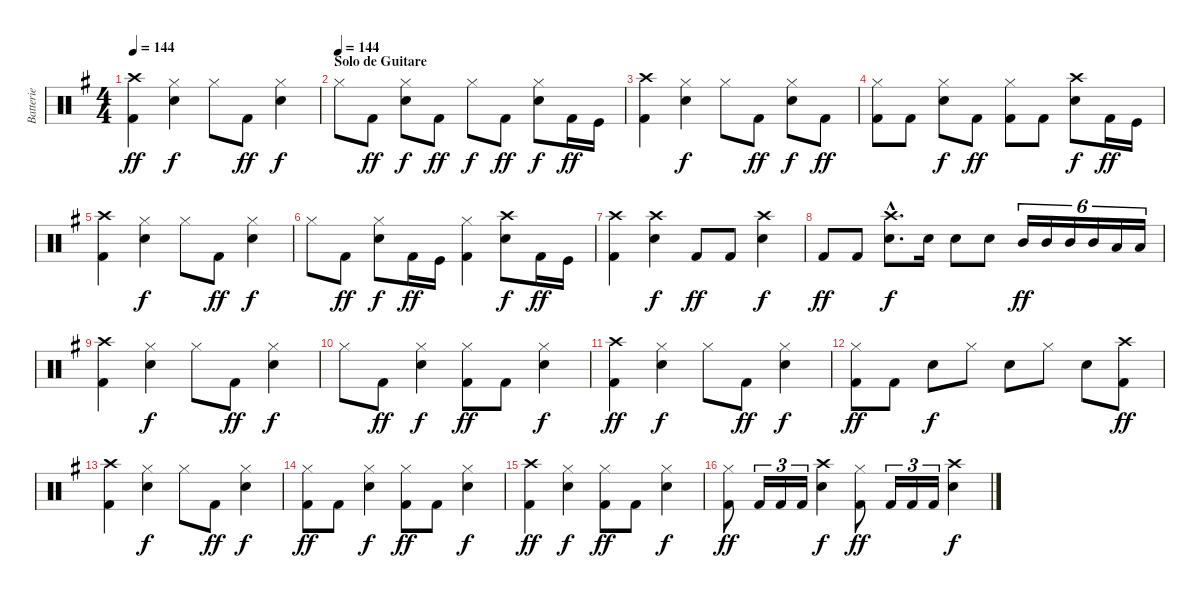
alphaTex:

\track ("Batterie" "Batterie") {instrument percussion}
\staff {score}
\articulation defaults
\ts (4 4)
\tempo 144
\clef neutral
\ks g
("Crash high (hit)" "Kick (hit) 2").4{dy ff} ("Hi-Hat (closed)" "Snare (hit) 2").4{dy f} "Hi-Hat (closed)".8 "Kick (hit) 2".8{dy ff} ("Hi-Hat (closed)" "Snare (hit) 2").4{dy f} |
\section ("" "Solo de Guitare")
\tempo (144)
"Hi-Hat (closed)".8 "Kick (hit) 2".8{dy ff} ("Hi-Hat (closed)" "Snare (hit) 2").8{dy f} "Kick (hit) 2".8{dy ff} "Hi-Hat (closed)".8{dy f} "Kick (hit) 2".8{dy ff} ("Hi-Hat (closed)" "Snare (hit) 2").8{dy f} "Kick (hit) 2".16{dy ff} "Kick (hit)".16 |
("Crash high (hit)" "Kick (hit) 2").4 ("Hi-Hat (closed)" "Snare (hit) 2").4{dy f} "Hi-Hat (closed)".8 "Kick (hit) 2".8{dy ff} ("Hi-Hat (closed)" "Snare (hit) 2").8{dy f} "Kick (hit) 2".8{dy ff} |
("Hi-Hat (closed)" "Kick (hit) 2").8 "Kick (hit) 2".8 ("Hi-Hat (closed)" "Snare (hit) 2").8{dy f} "Kick (hit) 2".8{dy ff} ("Hi-Hat (closed)" "Kick (hit) 2").8 "Kick (hit) 2".8 ("Crash high (hit)" "Snare (hit) 2").8{dy f} "Kick (hit) 2".16{dy ff} "Kick (hit)".16 |
("Crash high (hit)" "Kick (hit) 2").4 ("Hi-Hat (closed)" "Snare (hit) 2").4{dy f} "Hi-Hat (closed)".8 "Kick (hit) 2".8{dy ff} ("Hi-Hat (closed)" "Snare (hit) 2").4{dy f} |
"Hi-Hat (closed)".8 "Kick (hit) 2".8{dy ff} ("Hi-Hat (closed)" "Snare (hit) 2").8{dy f} "Kick (hit) 2".16{dy ff} "Kick (hit)".16 ("Hi-Hat (closed)" "Kick (hit) 2").4 ("Crash high (hit)" "Snare (hit) 2").8{dy f} "Kick (hit) 2".16{dy ff} "Kick (hit)".16 |
("Crash high (hit)" "Kick (hit) 2").4 ("Crash high (hit)" "Snare (hit) 2").4{dy f} "Kick (hit) 2".8{dy ff} "Kick (hit) 2".8 ("Crash high (hit)" "Snare (hit) 2").4{dy f} |
"Kick (hit) 2".8{dy ff} "Kick (hit) 2".8 ("Crash high (hit)"{hac} "Snare (hit) 2"{hac}).8{d dy f} "Snare (hit) 2".16 "Snare (hit) 2".8 "Snare (hit) 2".8 "Mid Tom (hit)".16{tu (6 4) dy ff} "Mid Tom (hit)".16{tu (6 4)} "Mid Tom (hit)".16{tu (6 4)} "Mid Tom (hit)".16{tu (6 4)} "Low Tom (hit)".16{tu (6 4)} "Low Tom (hit)".16{tu (6 4)} |
("Crash high (hit)" "Kick (hit) 2").4 ("Hi-Hat (closed)" "Snare (hit) 2").4{dy f} "Hi-Hat (closed)".8 "Kick (hit) 2".8{dy ff} ("Hi-Hat (closed)" "Snare (hit) 2").4{dy f} |
"Hi-Hat (closed)".8 "Kick (hit) 2".8{dy ff} ("Hi-Hat (closed)" "Snare (hit) 2").4{dy f} ("Hi-Hat (closed)" "Kick (hit) 2").8{dy ff} "Kick (hit) 2".8 ("Hi-Hat (closed)" "Snare (hit) 2").4{dy f} |
("Crash high (hit)" "Kick (hit) 2").4{dy ff} ("Hi-Hat (closed)" "Snare (hit) 2").4{dy f} "Hi-Hat (closed)".8 "Kick (hit) 2".8{dy ff} ("Hi-Hat (closed)" "Snare (hit) 2").4{dy f} |
("Hi-Hat (closed)" "Kick (hit) 2").8{dy ff} "Kick (hit) 2".8 "Snare (hit) 2".8{dy f} "Hi-Hat (closed)".8 "Snare (hit) 2".8 "Hi-Hat (closed)".8 "Snare (hit) 2".8 ("Crash high (hit)" "Kick (hit) 2").8{dy ff} |
("Crash high (hit)" "Kick (hit) 2").4 ("Hi-Hat (closed)" "Snare (hit) 2").4{dy f} "Hi-Hat (closed)".8 "Kick (hit) 2".8{dy ff} ("Hi-Hat (closed)" "Snare (hit) 2").4{dy f} |
("Hi-Hat (closed)" "Kick (hit) 2").8{dy ff} "Kick (hit) 2".8 ("Hi-Hat (closed)" "Snare (hit) 2").4{dy f} ("Hi-Hat (closed)" "Kick (hit) 2").8{dy ff} "Kick (hit) 2".8 ("Hi-Hat (closed)" "Snare (hit) 2").4{dy f} |
("Crash high (hit)" "Kick (hit) 2").4{dy ff} ("Hi-Hat (closed)" "Snare (hit) 2").4{dy f} ("Hi-Hat (closed)" "Kick (hit) 2").8{dy ff} "Kick (hit) 2".8 ("Hi-Hat (closed)" "Snare (hit) 2").4{dy f} |
("Hi-Hat (closed)" "Kick (hit) 2").8{dy ff} "Kick (hit) 2".16{tu (3 2)} "Kick (hit) 2".16{tu (3 2)} "Kick (hit) 2".16{tu (3 2)} ("Crash high (hit)" "Snare (hit) 2").4{dy f} ("Hi-Hat (closed)" "Kick (hit) 2").8{dy ff} "Kick (hit) 2".16{tu (3 2)} "Kick (hit) 2".16{tu (3 2)} "Kick (hit) 2".16{tu (3 2)} ("Crash high (hit)" "Snare (hit) 2").4{dy f}
